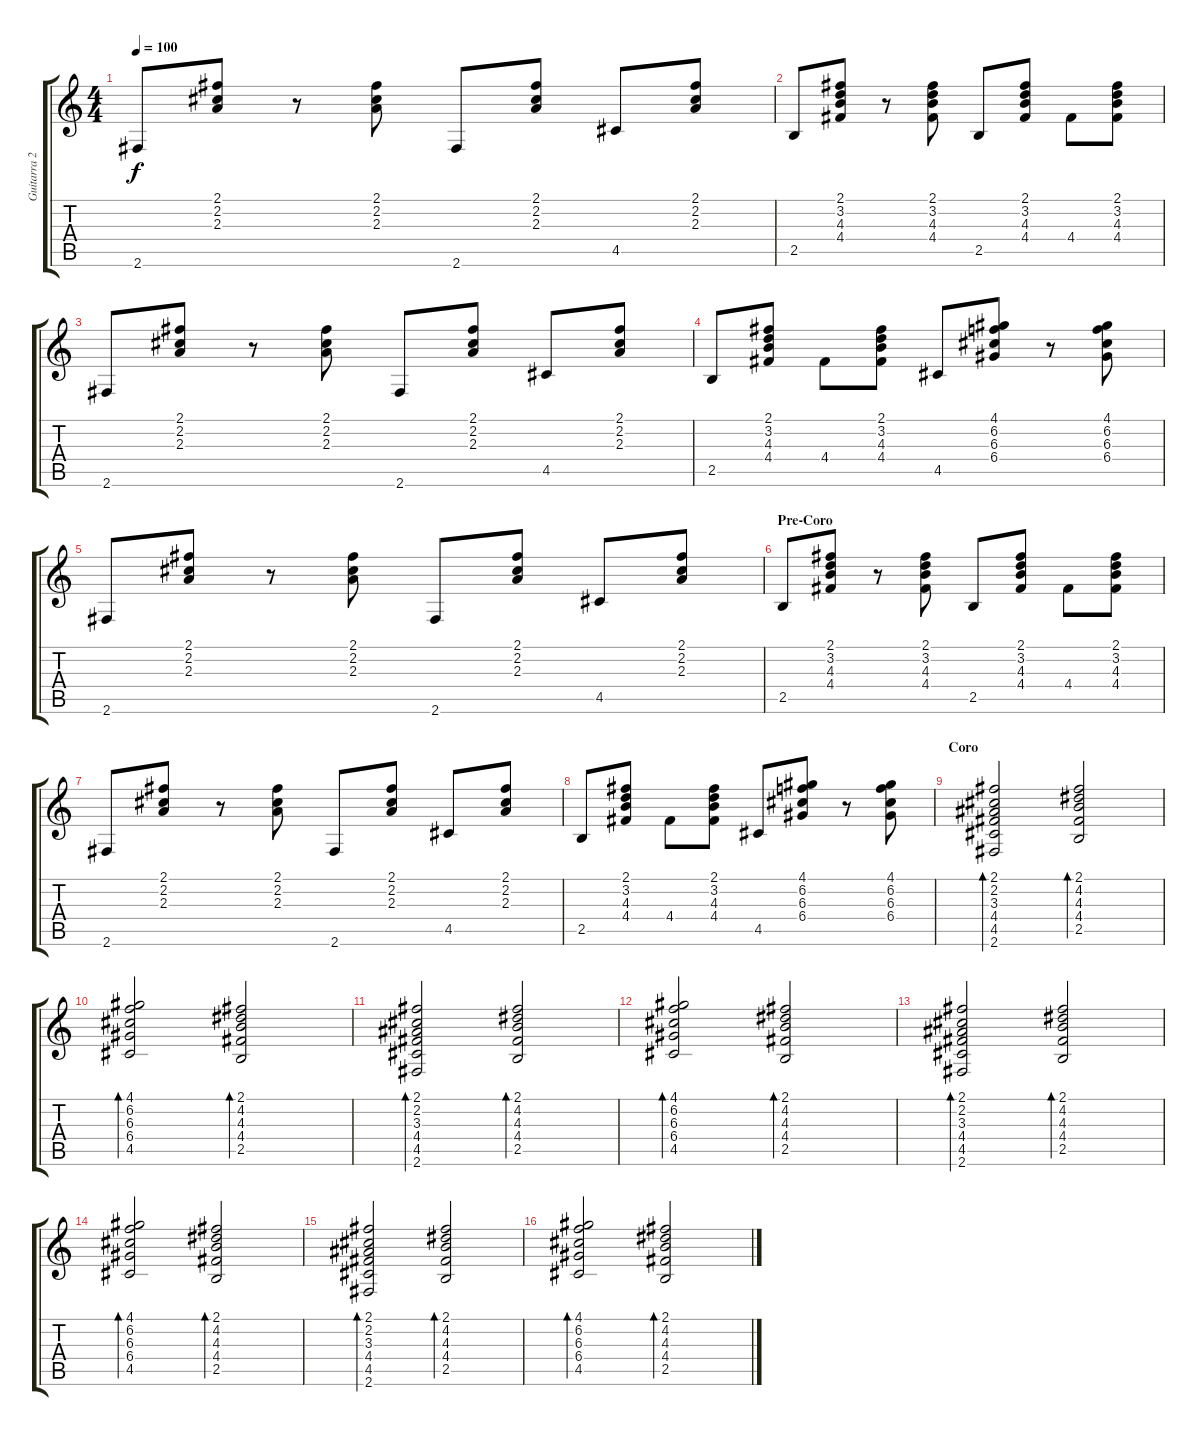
\track ("Guitarra 2" "Guitarra 2") {instrument acousticguitarsteel}
\staff {score tabs}
\tuning (E4 B3 G3 D3 A2 E2) {hide}
\ts (4 4)
\tempo 100
\clef g2
\ks c
2.6.8{dy f} (2.1 2.2 2.3).8 r.8 (2.1 2.2 2.3).8 2.6.8 (2.1 2.2 2.3).8 4.5.8 (2.1 2.2 2.3).8 |
2.5.8 (2.1 3.2 4.3 4.4).8 r.8 (2.1 3.2 4.3 4.4).8 2.5.8 (2.1 3.2 4.3 4.4).8 4.4.8 (2.1 3.2 4.3 4.4).8 |
2.6.8 (2.1 2.2 2.3).8 r.8 (2.1 2.2 2.3).8 2.6.8 (2.1 2.2 2.3).8 4.5.8 (2.1 2.2 2.3).8 |
2.5.8 (2.1 3.2 4.3 4.4).8 4.4.8 (2.1 3.2 4.3 4.4).8 4.5.8 (4.1 6.2 6.3 6.4).8 r.8 (4.1 6.2 6.3 6.4).8 |
2.6.8 (2.1 2.2 2.3).8 r.8 (2.1 2.2 2.3).8 2.6.8 (2.1 2.2 2.3).8 4.5.8 (2.1 2.2 2.3).8 |
\section ("" "Pre-Coro")
2.5.8 (2.1 3.2 4.3 4.4).8 r.8 (2.1 3.2 4.3 4.4).8 2.5.8 (2.1 3.2 4.3 4.4).8 4.4.8 (2.1 3.2 4.3 4.4).8 |
2.6.8 (2.1 2.2 2.3).8 r.8 (2.1 2.2 2.3).8 2.6.8 (2.1 2.2 2.3).8 4.5.8 (2.1 2.2 2.3).8 |
2.5.8 (2.1 3.2 4.3 4.4).8 4.4.8 (2.1 3.2 4.3 4.4).8 4.5.8 (4.1 6.2 6.3 6.4).8 r.8 (4.1 6.2 6.3 6.4).8 |
\section ("" "Coro")
(2.1 2.2 3.3 4.4 4.5 2.6).2{bd 60} (2.1 4.2 4.3 4.4 2.5).2{bd 60} |
(4.1 6.2 6.3 6.4 4.5).2{bd 60} (2.1 4.2 4.3 4.4 2.5).2{bd 60} |
(2.1 2.2 3.3 4.4 4.5 2.6).2{bd 60} (2.1 4.2 4.3 4.4 2.5).2{bd 60} |
(4.1 6.2 6.3 6.4 4.5).2{bd 60} (2.1 4.2 4.3 4.4 2.5).2{bd 60} |
(2.1 2.2 3.3 4.4 4.5 2.6).2{bd 60} (2.1 4.2 4.3 4.4 2.5).2{bd 60} |
(4.1 6.2 6.3 6.4 4.5).2{bd 60} (2.1 4.2 4.3 4.4 2.5).2{bd 60} |
(2.1 2.2 3.3 4.4 4.5 2.6).2{bd 60} (2.1 4.2 4.3 4.4 2.5).2{bd 60} |
(4.1 6.2 6.3 6.4 4.5).2{bd 60} (2.1 4.2 4.3 4.4 2.5).2{bd 60}
